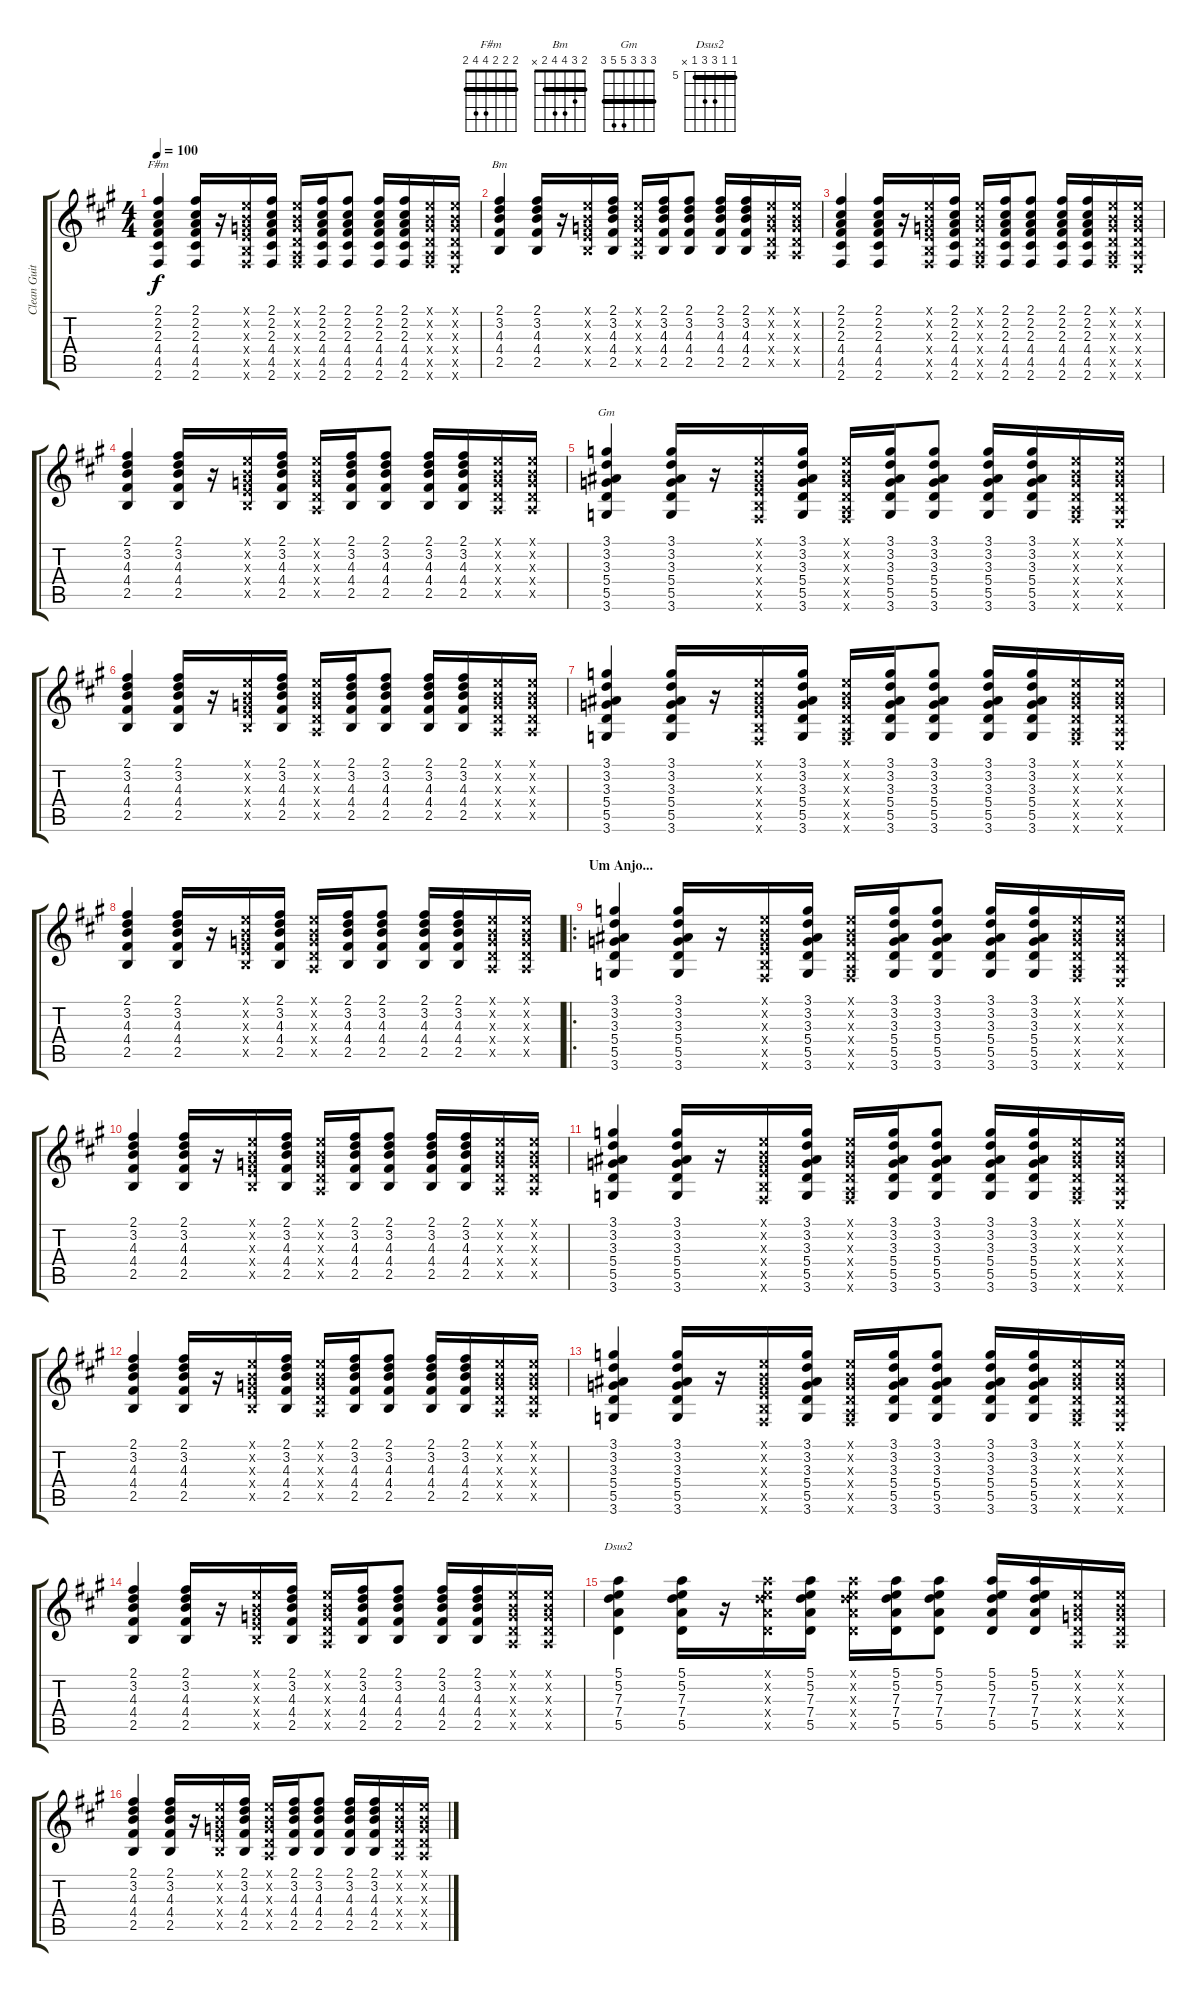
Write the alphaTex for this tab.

\track ("Clean Guitar" "Clean Guit") {instrument acousticguitarsteel}
\staff {score tabs}
\tuning (E4 B3 G3 D3 A2 E2) {hide}
\chord ("F#m" 2 2 2 4 4 2) {barre 2}
\chord ("Bm" 2 3 4 4 2 x) {barre 2}
\chord ("Gm" 3 3 3 5 5 3) {barre 3}
\chord ("Dsus2" 5 5 7 7 5 x) {firstfret 5 barre 5}
\ts (4 4)
\tempo 100
\clef g2
\ks f#minor
(2.1 2.2 2.3 4.4 4.5 2.6).4{ch "F#m" dy f instrument acousticguitarsteel} (2.1 2.2 2.3 4.4 4.5 2.6).16 r.16 (0.1{x} 0.2{x} 0.3{x} 2.4{x} 2.5{x} 2.6{x}).16 (2.1 2.2 2.3 4.4 4.5 2.6).16 (0.1{x} 0.2{x} 0.3{x} 0.4{x} 0.5{x} 2.6{x}).16 (2.1 2.2 2.3 4.4 4.5 2.6).16 (2.1 2.2 2.3 4.4 4.5 2.6).8 (2.1 2.2 2.3 4.4 4.5 2.6).16 (2.1 2.2 2.3 4.4 4.5 2.6).16 (0.1{x} 0.2{x} 0.3{x} 0.4{x} 0.5{x} 2.6{x}).16 (0.1{x} 0.2{x} 0.3{x} 0.4{x} 0.5{x} 0.6{x}).16 |
(2.1 3.2 4.3 4.4 2.5).4{ch "Bm"} (2.1 3.2 4.3 4.4 2.5).16 r.16 (0.1{x} 0.2{x} 0.3{x} 2.4{x} 2.5{x}).16 (2.1 3.2 4.3 4.4 2.5).16 (0.1{x} 0.2{x} 0.3{x} 0.4{x} 0.5{x}).16 (2.1 3.2 4.3 4.4 2.5).16 (2.1 3.2 4.3 4.4 2.5).8 (2.1 3.2 4.3 4.4 2.5).16 (2.1 3.2 4.3 4.4 2.5).16 (0.1{x} 0.2{x} 0.3{x} 0.4{x} 0.5{x}).16 (0.1{x} 0.2{x} 0.3{x} 0.4{x} 0.5{x}).16 |
(2.1 2.2 2.3 4.4 4.5 2.6).4 (2.1 2.2 2.3 4.4 4.5 2.6).16 r.16 (0.1{x} 0.2{x} 0.3{x} 2.4{x} 2.5{x} 2.6{x}).16 (2.1 2.2 2.3 4.4 4.5 2.6).16 (0.1{x} 0.2{x} 0.3{x} 0.4{x} 0.5{x} 2.6{x}).16 (2.1 2.2 2.3 4.4 4.5 2.6).16 (2.1 2.2 2.3 4.4 4.5 2.6).8 (2.1 2.2 2.3 4.4 4.5 2.6).16 (2.1 2.2 2.3 4.4 4.5 2.6).16 (0.1{x} 0.2{x} 0.3{x} 0.4{x} 0.5{x} 2.6{x}).16 (0.1{x} 0.2{x} 0.3{x} 0.4{x} 0.5{x} 0.6{x}).16 |
(2.1 3.2 4.3 4.4 2.5).4 (2.1 3.2 4.3 4.4 2.5).16 r.16 (0.1{x} 0.2{x} 0.3{x} 2.4{x} 2.5{x}).16 (2.1 3.2 4.3 4.4 2.5).16 (0.1{x} 0.2{x} 0.3{x} 0.4{x} 0.5{x}).16 (2.1 3.2 4.3 4.4 2.5).16 (2.1 3.2 4.3 4.4 2.5).8 (2.1 3.2 4.3 4.4 2.5).16 (2.1 3.2 4.3 4.4 2.5).16 (0.1{x} 0.2{x} 0.3{x} 0.4{x} 0.5{x}).16 (0.1{x} 0.2{x} 0.3{x} 0.4{x} 0.5{x}).16 |
(3.1 3.2 3.3 5.4 5.5 3.6).4{ch "Gm"} (3.1 3.2 3.3 5.4 5.5 3.6).16 r.16 (0.1{x} 0.2{x} 0.3{x} 2.4{x} 2.5{x} 2.6{x}).16 (3.1 3.2 3.3 5.4 5.5 3.6).16 (0.1{x} 0.2{x} 0.3{x} 0.4{x} 0.5{x} 2.6{x}).16 (3.1 3.2 3.3 5.4 5.5 3.6).16 (3.1 3.2 3.3 5.4 5.5 3.6).8 (3.1 3.2 3.3 5.4 5.5 3.6).16 (3.1 3.2 3.3 5.4 5.5 3.6).16 (0.1{x} 0.2{x} 0.3{x} 0.4{x} 0.5{x} 2.6{x}).16 (0.1{x} 0.2{x} 0.3{x} 0.4{x} 0.5{x} 0.6{x}).16 |
(2.1 3.2 4.3 4.4 2.5).4 (2.1 3.2 4.3 4.4 2.5).16 r.16 (0.1{x} 0.2{x} 0.3{x} 2.4{x} 2.5{x}).16 (2.1 3.2 4.3 4.4 2.5).16 (0.1{x} 0.2{x} 0.3{x} 0.4{x} 0.5{x}).16 (2.1 3.2 4.3 4.4 2.5).16 (2.1 3.2 4.3 4.4 2.5).8 (2.1 3.2 4.3 4.4 2.5).16 (2.1 3.2 4.3 4.4 2.5).16 (0.1{x} 0.2{x} 0.3{x} 0.4{x} 0.5{x}).16 (0.1{x} 0.2{x} 0.3{x} 0.4{x} 0.5{x}).16 |
(3.1 3.2 3.3 5.4 5.5 3.6).4 (3.1 3.2 3.3 5.4 5.5 3.6).16 r.16 (0.1{x} 0.2{x} 0.3{x} 2.4{x} 2.5{x} 2.6{x}).16 (3.1 3.2 3.3 5.4 5.5 3.6).16 (0.1{x} 0.2{x} 0.3{x} 0.4{x} 0.5{x} 2.6{x}).16 (3.1 3.2 3.3 5.4 5.5 3.6).16 (3.1 3.2 3.3 5.4 5.5 3.6).8 (3.1 3.2 3.3 5.4 5.5 3.6).16 (3.1 3.2 3.3 5.4 5.5 3.6).16 (0.1{x} 0.2{x} 0.3{x} 0.4{x} 0.5{x} 2.6{x}).16 (0.1{x} 0.2{x} 0.3{x} 0.4{x} 0.5{x} 0.6{x}).16 |
(2.1 3.2 4.3 4.4 2.5).4 (2.1 3.2 4.3 4.4 2.5).16 r.16 (0.1{x} 0.2{x} 0.3{x} 2.4{x} 2.5{x}).16 (2.1 3.2 4.3 4.4 2.5).16 (0.1{x} 0.2{x} 0.3{x} 0.4{x} 0.5{x}).16 (2.1 3.2 4.3 4.4 2.5).16 (2.1 3.2 4.3 4.4 2.5).8 (2.1 3.2 4.3 4.4 2.5).16 (2.1 3.2 4.3 4.4 2.5).16 (0.1{x} 0.2{x} 0.3{x} 0.4{x} 0.5{x}).16 (0.1{x} 0.2{x} 0.3{x} 0.4{x} 0.5{x}).16 |
\ro
\section ("" "Um Anjo...")
(3.1 3.2 3.3 5.4 5.5 3.6).4 (3.1 3.2 3.3 5.4 5.5 3.6).16 r.16 (0.1{x} 0.2{x} 0.3{x} 2.4{x} 2.5{x} 2.6{x}).16 (3.1 3.2 3.3 5.4 5.5 3.6).16 (0.1{x} 0.2{x} 0.3{x} 0.4{x} 0.5{x} 2.6{x}).16 (3.1 3.2 3.3 5.4 5.5 3.6).16 (3.1 3.2 3.3 5.4 5.5 3.6).8 (3.1 3.2 3.3 5.4 5.5 3.6).16 (3.1 3.2 3.3 5.4 5.5 3.6).16 (0.1{x} 0.2{x} 0.3{x} 0.4{x} 0.5{x} 2.6{x}).16 (0.1{x} 0.2{x} 0.3{x} 0.4{x} 0.5{x} 0.6{x}).16 |
(2.1 3.2 4.3 4.4 2.5).4 (2.1 3.2 4.3 4.4 2.5).16 r.16 (0.1{x} 0.2{x} 0.3{x} 2.4{x} 2.5{x}).16 (2.1 3.2 4.3 4.4 2.5).16 (0.1{x} 0.2{x} 0.3{x} 0.4{x} 0.5{x}).16 (2.1 3.2 4.3 4.4 2.5).16 (2.1 3.2 4.3 4.4 2.5).8 (2.1 3.2 4.3 4.4 2.5).16 (2.1 3.2 4.3 4.4 2.5).16 (0.1{x} 0.2{x} 0.3{x} 0.4{x} 0.5{x}).16 (0.1{x} 0.2{x} 0.3{x} 0.4{x} 0.5{x}).16 |
(3.1 3.2 3.3 5.4 5.5 3.6).4 (3.1 3.2 3.3 5.4 5.5 3.6).16 r.16 (0.1{x} 0.2{x} 0.3{x} 2.4{x} 2.5{x} 2.6{x}).16 (3.1 3.2 3.3 5.4 5.5 3.6).16 (0.1{x} 0.2{x} 0.3{x} 0.4{x} 0.5{x} 2.6{x}).16 (3.1 3.2 3.3 5.4 5.5 3.6).16 (3.1 3.2 3.3 5.4 5.5 3.6).8 (3.1 3.2 3.3 5.4 5.5 3.6).16 (3.1 3.2 3.3 5.4 5.5 3.6).16 (0.1{x} 0.2{x} 0.3{x} 0.4{x} 0.5{x} 2.6{x}).16 (0.1{x} 0.2{x} 0.3{x} 0.4{x} 0.5{x} 0.6{x}).16 |
(2.1 3.2 4.3 4.4 2.5).4 (2.1 3.2 4.3 4.4 2.5).16 r.16 (0.1{x} 0.2{x} 0.3{x} 2.4{x} 2.5{x}).16 (2.1 3.2 4.3 4.4 2.5).16 (0.1{x} 0.2{x} 0.3{x} 0.4{x} 0.5{x}).16 (2.1 3.2 4.3 4.4 2.5).16 (2.1 3.2 4.3 4.4 2.5).8 (2.1 3.2 4.3 4.4 2.5).16 (2.1 3.2 4.3 4.4 2.5).16 (0.1{x} 0.2{x} 0.3{x} 0.4{x} 0.5{x}).16 (0.1{x} 0.2{x} 0.3{x} 0.4{x} 0.5{x}).16 |
(3.1 3.2 3.3 5.4 5.5 3.6).4 (3.1 3.2 3.3 5.4 5.5 3.6).16 r.16 (0.1{x} 0.2{x} 0.3{x} 2.4{x} 2.5{x} 2.6{x}).16 (3.1 3.2 3.3 5.4 5.5 3.6).16 (0.1{x} 0.2{x} 0.3{x} 0.4{x} 0.5{x} 2.6{x}).16 (3.1 3.2 3.3 5.4 5.5 3.6).16 (3.1 3.2 3.3 5.4 5.5 3.6).8 (3.1 3.2 3.3 5.4 5.5 3.6).16 (3.1 3.2 3.3 5.4 5.5 3.6).16 (0.1{x} 0.2{x} 0.3{x} 0.4{x} 0.5{x} 2.6{x}).16 (0.1{x} 0.2{x} 0.3{x} 0.4{x} 0.5{x} 0.6{x}).16 |
(2.1 3.2 4.3 4.4 2.5).4 (2.1 3.2 4.3 4.4 2.5).16 r.16 (0.1{x} 0.2{x} 0.3{x} 2.4{x} 2.5{x}).16 (2.1 3.2 4.3 4.4 2.5).16 (0.1{x} 0.2{x} 0.3{x} 0.4{x} 0.5{x}).16 (2.1 3.2 4.3 4.4 2.5).16 (2.1 3.2 4.3 4.4 2.5).8 (2.1 3.2 4.3 4.4 2.5).16 (2.1 3.2 4.3 4.4 2.5).16 (0.1{x} 0.2{x} 0.3{x} 0.4{x} 0.5{x}).16 (0.1{x} 0.2{x} 0.3{x} 0.4{x} 0.5{x}).16 |
(5.1 5.2 7.3 7.4 5.5).4{ch "Dsus2"} (5.1 5.2 7.3 7.4 5.5).16 r.16 (5.1{x} 5.2{x} 7.3{x} 7.4{x} 5.5{x}).16 (5.1 5.2 7.3 7.4 5.5).16 (5.1{x} 5.2{x} 7.3{x} 7.4{x} 5.5{x}).16 (5.1 5.2 7.3 7.4 5.5).16 (5.1 5.2 7.3 7.4 5.5).8 (5.1 5.2 7.3 7.4 5.5).16 (5.1 5.2 7.3 7.4 5.5).16 (0.1{x} 0.2{x} 0.3{x} 0.4{x} 0.5{x}).16 (0.1{x} 0.2{x} 0.3{x} 0.4{x} 0.5{x}).16 |
(2.1 3.2 4.3 4.4 2.5).4 (2.1 3.2 4.3 4.4 2.5).16 r.16 (0.1{x} 0.2{x} 0.3{x} 2.4{x} 2.5{x}).16 (2.1 3.2 4.3 4.4 2.5).16 (0.1{x} 0.2{x} 0.3{x} 0.4{x} 0.5{x}).16 (2.1 3.2 4.3 4.4 2.5).16 (2.1 3.2 4.3 4.4 2.5).8 (2.1 3.2 4.3 4.4 2.5).16 (2.1 3.2 4.3 4.4 2.5).16 (0.1{x} 0.2{x} 0.3{x} 0.4{x} 0.5{x}).16 (0.1{x} 0.2{x} 0.3{x} 0.4{x} 0.5{x}).16
